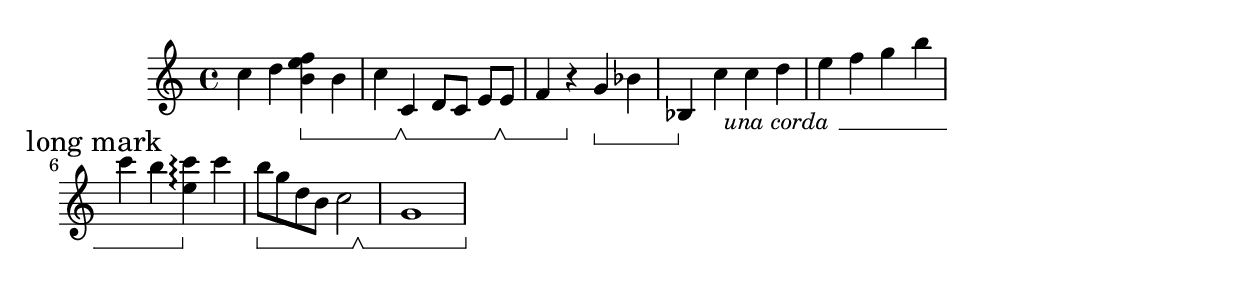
\version "2.19.21"

\header {

    texidoc = "The brackets of a piano pedal should start and end at
 the left side of the main note-column. If a note is shared between
 two brackets, these ends are flared.

At a line-break, there are no vertical endings.  Pedal changes can
be placed at spacer rests." }

\score {
     \relative {
        \set Staff.pedalSustainStyle = #'bracket

        c''4 d <e f b,> \sustainOn b c c, \sustainOff \sustainOn  d8[ c]  e8[
            e \sustainOff \sustainOn]  f4 r \sustainOff
            g \sustainOn bes bes, \sustainOff c'

        \set Staff.pedalUnaCordaStyle = #'mixed

        c4 d \unaCorda e f g b \break
        \once \override Score.RehearsalMark.self-alignment-X = #CENTER
        \mark "long mark"
        c b <c e,>\arpeggio \treCorde c |
        b8\sustainOn g d b <<c2 {s4 s4\sustainOff\sustainOn }>> |
        g1
    }
    \layout { ragged-right = ##t }
}
